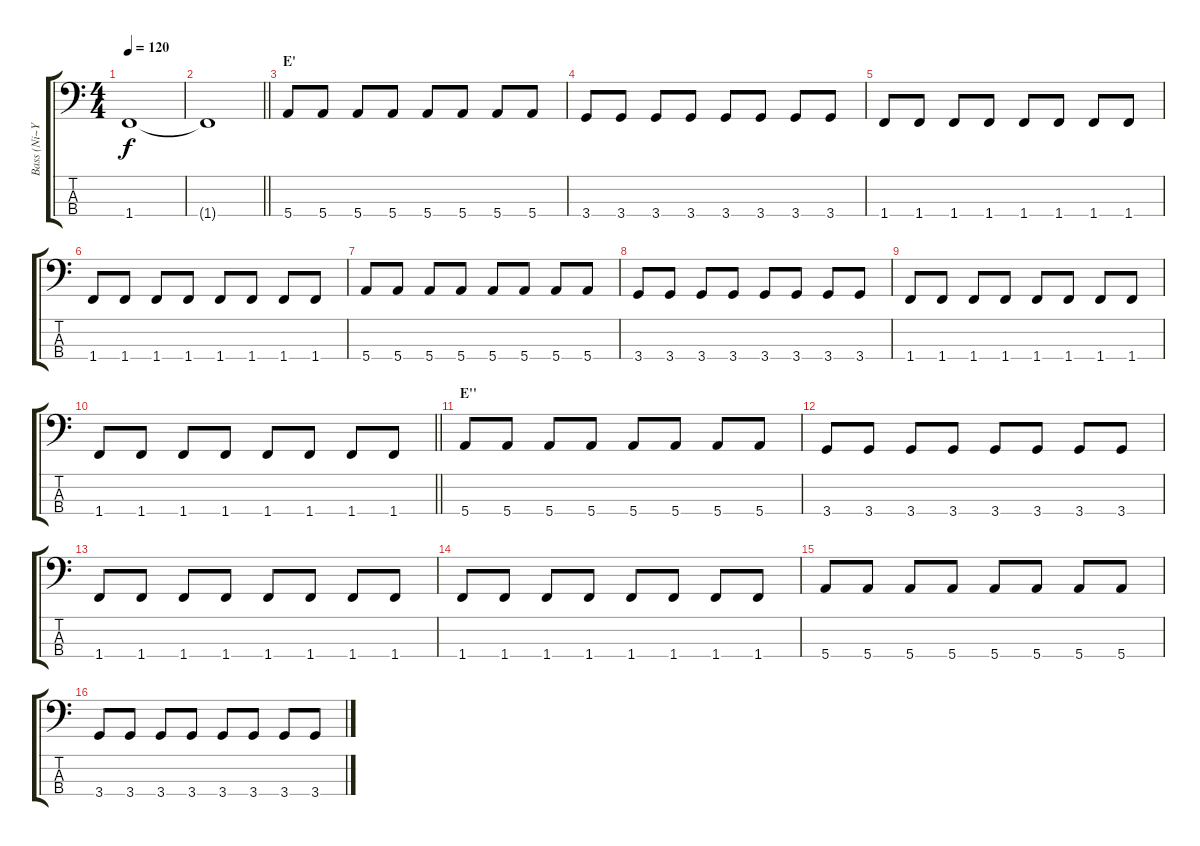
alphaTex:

\track ("Bass (Ni~Ya)" "Bass (Ni~Y") {instrument electricbassfinger}
\staff {score tabs}
\tuning (G2 D2 A1 E1) {hide}
\ts (4 4)
\tempo 120
\clef f4
\ks c
1.4{t}.1{dy f} |
\barLineRight lightlight
1.4{t}.1 |
\section ("" "E'")
5.4.8{volume 16} 5.4.8 5.4.8 5.4.8 5.4.8 5.4.8 5.4.8 5.4.8 |
3.4.8 3.4.8 3.4.8 3.4.8 3.4.8 3.4.8 3.4.8 3.4.8 |
1.4.8 1.4.8 1.4.8 1.4.8 1.4.8 1.4.8 1.4.8 1.4.8 |
1.4.8 1.4.8 1.4.8 1.4.8 1.4.8 1.4.8 1.4.8 1.4.8 |
5.4.8 5.4.8 5.4.8 5.4.8 5.4.8 5.4.8 5.4.8 5.4.8 |
3.4.8 3.4.8 3.4.8 3.4.8 3.4.8 3.4.8 3.4.8 3.4.8 |
1.4.8 1.4.8 1.4.8 1.4.8 1.4.8 1.4.8 1.4.8 1.4.8 |
\barLineRight lightlight
1.4.8 1.4.8 1.4.8 1.4.8 1.4.8 1.4.8 1.4.8 1.4.8 |
\section ("" "E''")
5.4.8{volume 16} 5.4.8 5.4.8 5.4.8 5.4.8 5.4.8 5.4.8 5.4.8 |
3.4.8 3.4.8 3.4.8 3.4.8 3.4.8 3.4.8 3.4.8 3.4.8 |
1.4.8 1.4.8 1.4.8 1.4.8 1.4.8 1.4.8 1.4.8 1.4.8 |
1.4.8 1.4.8 1.4.8 1.4.8 1.4.8 1.4.8 1.4.8 1.4.8 |
5.4.8 5.4.8 5.4.8 5.4.8 5.4.8 5.4.8 5.4.8 5.4.8 |
3.4.8 3.4.8 3.4.8 3.4.8 3.4.8 3.4.8 3.4.8 3.4.8
